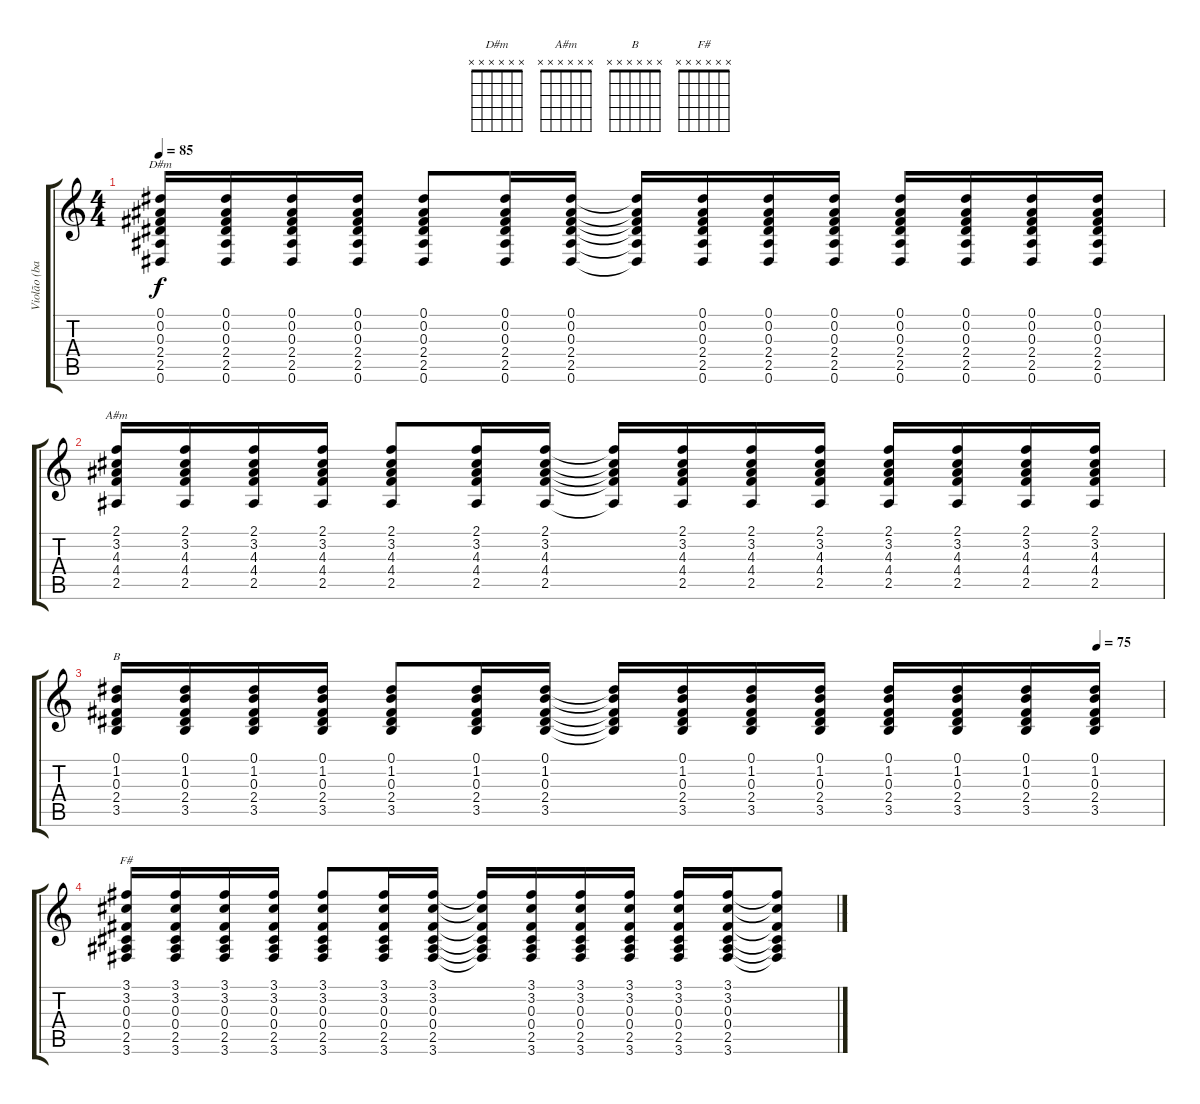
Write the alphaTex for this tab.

\track ("Violão (base)" "Violão (ba") {instrument acousticguitarnylon}
\staff {score tabs}
\tuning (Eb4 Bb3 Gb3 Db3 Ab2 Eb2) {hide}
\chord ("D#m" x x x x x x)
\chord ("A#m" x x x x x x)
\chord ("B" x x x x x x)
\chord ("F#" x x x x x x)
\ts (4 4)
\tempo 85
\clef g2
\ks c
(0.1 0.2 0.3 2.4 2.5 0.6).16{ch "D#m" dy f} (0.1 0.2 0.3 2.4 2.5 0.6).16 (0.1 0.2 0.3 2.4 2.5 0.6).16 (0.1 0.2 0.3 2.4 2.5 0.6).16 (0.1 0.2 0.3 2.4 2.5 0.6).8 (0.1 0.2 0.3 2.4 2.5 0.6).16 (0.1 0.2 0.3 2.4 2.5 0.6).16 (0.1{t} 0.2{t} 0.3{t} 2.4{t} 2.5{t} 0.6{t}).16 (0.1 0.2 0.3 2.4 2.5 0.6).16 (0.1 0.2 0.3 2.4 2.5 0.6).16 (0.1 0.2 0.3 2.4 2.5 0.6).16 (0.1 0.2 0.3 2.4 2.5 0.6).16 (0.1 0.2 0.3 2.4 2.5 0.6).16 (0.1 0.2 0.3 2.4 2.5 0.6).16 (0.1 0.2 0.3 2.4 2.5 0.6).16 |
(2.1 3.2 4.3 4.4 2.5).16{ch "A#m"} (2.1 3.2 4.3 4.4 2.5).16 (2.1 3.2 4.3 4.4 2.5).16 (2.1 3.2 4.3 4.4 2.5).16 (2.1 3.2 4.3 4.4 2.5).8 (2.1 3.2 4.3 4.4 2.5).16 (2.1 3.2 4.3 4.4 2.5).16 (2.1{t} 3.2{t} 4.3{t} 4.4{t} 2.5{t}).16 (2.1 3.2 4.3 4.4 2.5).16 (2.1 3.2 4.3 4.4 2.5).16 (2.1 3.2 4.3 4.4 2.5).16 (2.1 3.2 4.3 4.4 2.5).16 (2.1 3.2 4.3 4.4 2.5).16 (2.1 3.2 4.3 4.4 2.5).16 (2.1 3.2 4.3 4.4 2.5).16 |
\tempo (75 0.9375)
(0.1 1.2 0.3 2.4 3.5).16{ch "B"} (0.1 1.2 0.3 2.4 3.5).16 (0.1 1.2 0.3 2.4 3.5).16 (0.1 1.2 0.3 2.4 3.5).16 (0.1 1.2 0.3 2.4 3.5).8 (0.1 1.2 0.3 2.4 3.5).16 (0.1 1.2 0.3 2.4 3.5).16 (0.1{t} 1.2{t} 0.3{t} 2.4{t} 3.5{t}).16 (0.1 1.2 0.3 2.4 3.5).16 (0.1 1.2 0.3 2.4 3.5).16 (0.1 1.2 0.3 2.4 3.5).16 (0.1 1.2 0.3 2.4 3.5).16 (0.1 1.2 0.3 2.4 3.5).16 (0.1 1.2 0.3 2.4 3.5).16 (0.1 1.2 0.3 2.4 3.5).16 |
(3.1 3.2 0.3 0.4 2.5 3.6).16{ch "F#"} (3.1 3.2 0.3 0.4 2.5 3.6).16 (3.1 3.2 0.3 0.4 2.5 3.6).16 (3.1 3.2 0.3 0.4 2.5 3.6).16 (3.1 3.2 0.3 0.4 2.5 3.6).8 (3.1 3.2 0.3 0.4 2.5 3.6).16 (3.1 3.2 0.3 0.4 2.5 3.6).16 (3.1{t} 3.2{t} 0.3{t} 0.4{t} 2.5{t} 3.6{t}).16 (3.1 3.2 0.3 0.4 2.5 3.6).16 (3.1 3.2 0.3 0.4 2.5 3.6).16 (3.1 3.2 0.3 0.4 2.5 3.6).16 (3.1 3.2 0.3 0.4 2.5 3.6).16 (3.1 3.2 0.3 0.4 2.5 3.6).16 (3.1{t} 3.2{t} 0.3{t} 0.4{t} 2.5{t} 3.6{t}).8
